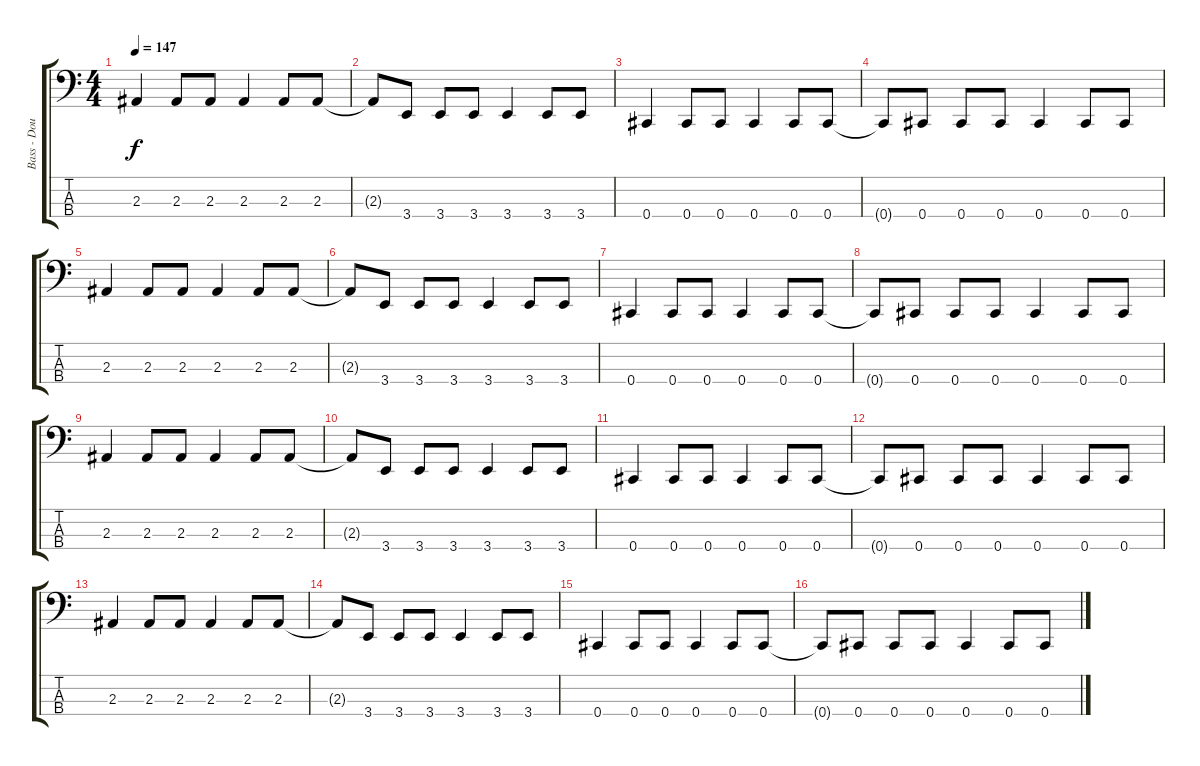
\track ("Bass - Douglas Ardito" "Bass - Dou") {instrument electricbasspick}
\staff {score tabs}
\tuning (Gb2 Db2 Ab1 Db1) {hide}
\ts (4 4)
\tempo 147
\clef f4
\ks c
2.3.4{dy f} 2.3.8 2.3.8 2.3.4 2.3.8 2.3.8 |
2.3{t}.8 3.4.8 3.4.8 3.4.8 3.4.4 3.4.8 3.4.8 |
0.4.4 0.4.8 0.4.8 0.4.4 0.4.8 0.4.8 |
0.4{t}.8 0.4.8 0.4.8 0.4.8 0.4.4 0.4.8 0.4.8 |
2.3.4 2.3.8 2.3.8 2.3.4 2.3.8 2.3.8 |
2.3{t}.8 3.4.8 3.4.8 3.4.8 3.4.4 3.4.8 3.4.8 |
0.4.4 0.4.8 0.4.8 0.4.4 0.4.8 0.4.8 |
0.4{t}.8 0.4.8 0.4.8 0.4.8 0.4.4 0.4.8 0.4.8 |
2.3.4 2.3.8 2.3.8 2.3.4 2.3.8 2.3.8 |
2.3{t}.8 3.4.8 3.4.8 3.4.8 3.4.4 3.4.8 3.4.8 |
0.4.4 0.4.8 0.4.8 0.4.4 0.4.8 0.4.8 |
0.4{t}.8 0.4.8 0.4.8 0.4.8 0.4.4 0.4.8 0.4.8 |
2.3.4 2.3.8 2.3.8 2.3.4 2.3.8 2.3.8 |
2.3{t}.8 3.4.8 3.4.8 3.4.8 3.4.4 3.4.8 3.4.8 |
0.4.4 0.4.8 0.4.8 0.4.4 0.4.8 0.4.8 |
0.4{t}.8 0.4.8 0.4.8 0.4.8 0.4.4 0.4.8 0.4.8
